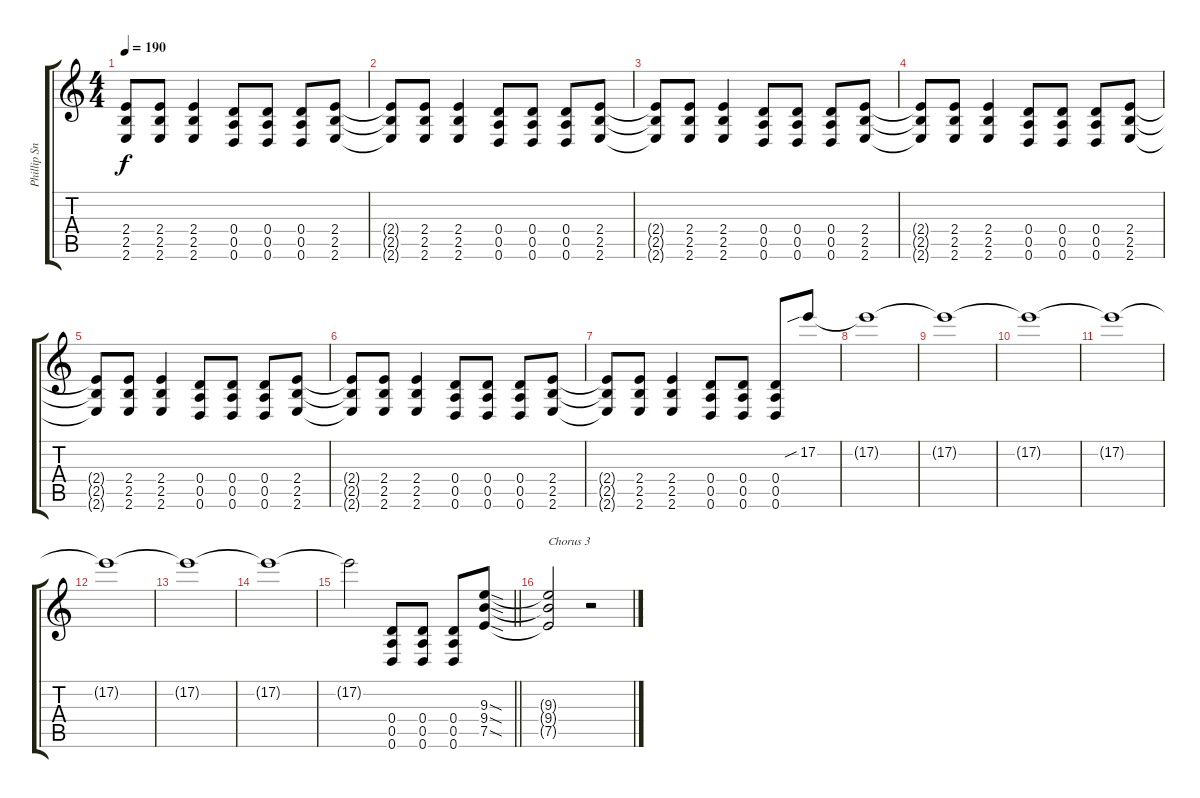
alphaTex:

\track ("Phillip Sneed | Rhythm" "Phillip Sn") {instrument overdrivenguitar}
\staff {score tabs}
\tuning (E4 B3 G3 D3 A2 D2) {hide}
\ts (4 4)
\tempo 190
\clef g2
\ks c
(2.4{t} 2.5{t} 2.6{t}).8{dy f} (2.4 2.5 2.6).8 (2.4 2.5 2.6).4 (0.4 0.5 0.6).8 (0.4 0.5 0.6).8 (0.4 0.5 0.6).8 (2.4 2.5 2.6).8 |
(2.4{t} 2.5{t} 2.6{t}).8 (2.4 2.5 2.6).8 (2.4 2.5 2.6).4 (0.4 0.5 0.6).8 (0.4 0.5 0.6).8 (0.4 0.5 0.6).8 (2.4 2.5 2.6).8 |
(2.4{t} 2.5{t} 2.6{t}).8 (2.4 2.5 2.6).8 (2.4 2.5 2.6).4 (0.4 0.5 0.6).8 (0.4 0.5 0.6).8 (0.4 0.5 0.6).8 (2.4 2.5 2.6).8 |
(2.4{t} 2.5{t} 2.6{t}).8 (2.4 2.5 2.6).8 (2.4 2.5 2.6).4 (0.4 0.5 0.6).8 (0.4 0.5 0.6).8 (0.4 0.5 0.6).8 (2.4 2.5 2.6).8 |
(2.4{t} 2.5{t} 2.6{t}).8 (2.4 2.5 2.6).8 (2.4 2.5 2.6).4 (0.4 0.5 0.6).8 (0.4 0.5 0.6).8 (0.4 0.5 0.6).8 (2.4 2.5 2.6).8 |
(2.4{t} 2.5{t} 2.6{t}).8 (2.4 2.5 2.6).8 (2.4 2.5 2.6).4 (0.4 0.5 0.6).8 (0.4 0.5 0.6).8 (0.4 0.5 0.6).8 (2.4 2.5 2.6).8 |
(2.4{t} 2.5{t} 2.6{t}).8 (2.4 2.5 2.6).8 (2.4 2.5 2.6).4 (0.4 0.5 0.6).8 (0.4 0.5 0.6).8 (0.4 0.5 0.6).8 17.2{sib}.8 |
17.2{t}.1 |
17.2{t}.1 |
17.2{t}.1 |
17.2{t}.1 |
17.2{t}.1 |
17.2{t}.1 |
17.2{t}.1 |
\barLineRight lightlight
17.2{t}.2 (0.4 0.5 0.6).8 (0.4 0.5 0.6).8 (0.4 0.5 0.6).8 (9.3{sod} 9.4{sod} 7.5{sod}).8 |
(9.3{t} 9.4{t} 7.5{t}).2{txt "Chorus 3"} r.2
